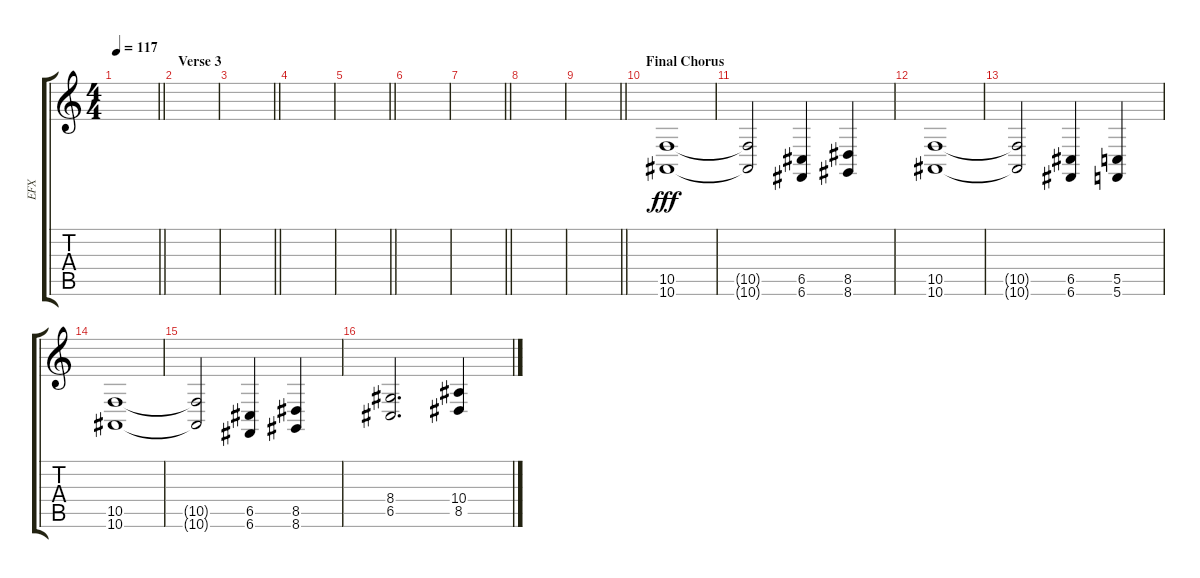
\track ("EFX" "EFX") {instrument fx7echoes}
\staff {score tabs}
\tuning (D4 A3 F3 C3 G2 C2) {hide}
\ts (4 4)
\tempo 117
\clef g2
\barLineRight lightlight
\ks c
|
\section ("" "Verse 3")
|
\barLineRight lightlight
|
|
\barLineRight lightlight
|
|
\barLineRight lightlight
|
|
\barLineRight lightlight
|
\section ("" "Final Chorus")
(10.5 10.6).1{dy fff} |
(10.5{t} 10.6{t}).2 (6.5 6.6).4 (8.5 8.6).4 |
(10.5 10.6).1 |
(10.5{t} 10.6{t}).2 (6.5 6.6).4 (5.5 5.6).4 |
(10.5 10.6).1 |
(10.5{t} 10.6{t}).2 (6.5 6.6).4 (8.5 8.6).4 |
(8.4 6.5).2{d} (10.4 8.5).4
